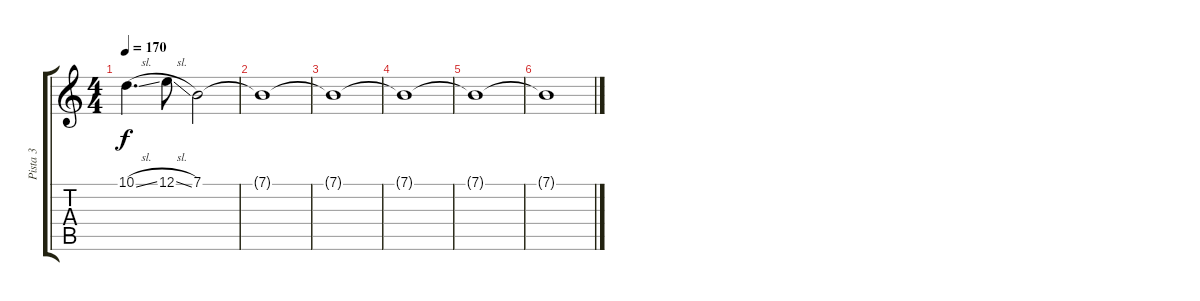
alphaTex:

\track ("Pista 3" "Pista 3") {instrument recorder}
\staff {score tabs}
\tuning (E4 B3 G3 D3 A2 D2) {hide}
\ts (4 4)
\tempo 170
\clef g2
\ks c
10.1{sl}.4{d dy f} 12.1{sl}.8 7.1.2 |
7.1{t}.1 |
7.1{t}.1 |
7.1{t}.1 |
7.1{t}.1 |
7.1{t}.1
